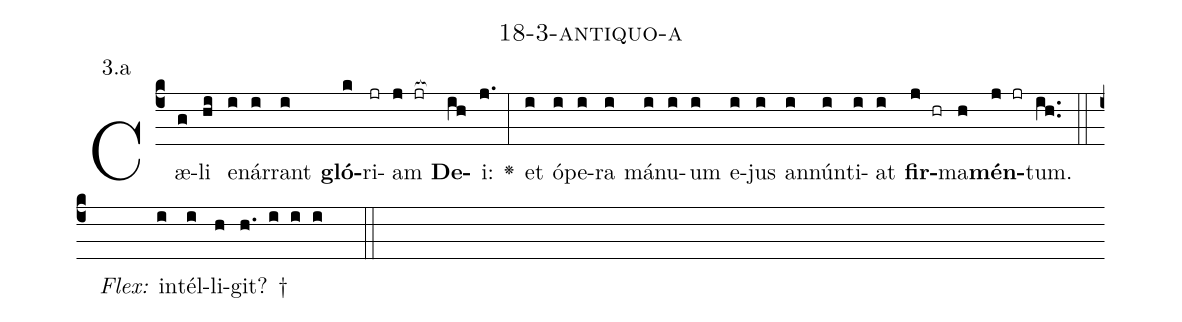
name: 18-3-antiquo-a;
annotation: 3.a;
%%
(c4)Cæ(g)li(hi) e(i)nár(i)rant(i) <b>gló</b>(k)ri(jr)am(j jr[ocb:1{]) <b>De</b>(ih[ocb:0}])i:(j.) <v>\greheightstar</v>(:) et(i) ó(i)pe(i)ra(i) má(i)nu(i)um(i) e(i)jus(i) an(i)nún(i)ti(i)at(i) <b>fir</b>(j hr)ma(h)<b>mén</b>(j jr)tum.(ih..) (::)
<i>Flex:</i>()  in(i)tél(i)li(h)git? †(h. i i i  ::)

%E(i) u(i) o(j) u(h) a(j) e.(ih..) (::)
